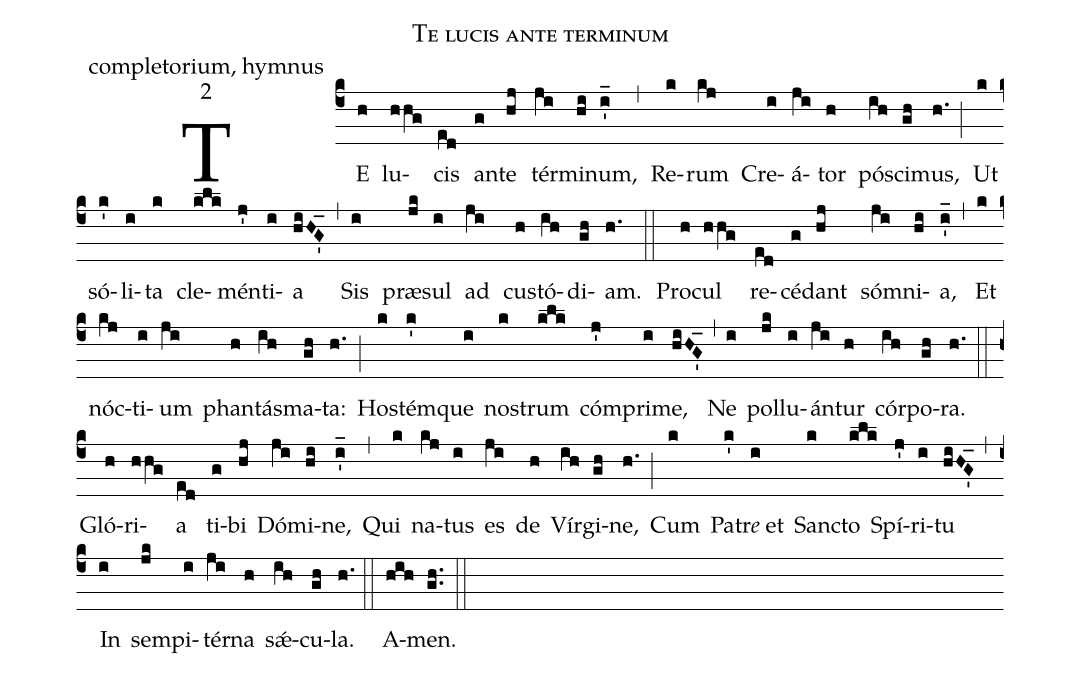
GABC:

name: Te lucis ante terminum;
office-part: completorium, hymnus;
mode: 2;
%%
(c4)
TE(h) lu(hhg)cis(ed) an(g)te(hj) tér(ji)mi(hi)num,(i_') (,)
Re(k)rum(kj) Cre(i)á(ji)tor(h) pós(ih)ci(gh)mus,(h.) (;)
Ut(k) só(k')li(i)ta(k) cle(klk)mén(j')ti(i)a(hiHG_') (,)
Sis(i) præ(jk)sul(i) ad(ji) cus(h)tó(ih)di(gh)am.(h.) (::)

Pro(h)cul(hhg) re(ed)cé(g)dant(hj) sóm(ji)ni(hi)a,(i_') (,)
Et(k) nóc(kj)ti(i)um(ji) phan(h)tás(ih)ma(gh)ta:(h.) (;)
Hos(k)tém(k')que(i) nos(k)trum(klk) cóm(j')pri(i)me,(hiHG_') (,)
Ne(i) pol(jk)lu(i)án(ji)tur(h) cór(ih)po(gh)ra.(h.) (::)

Gló(h)ri(hhg)a(ed) ti(g)bi(hj) Dó(ji)mi(hi)ne,(i_') (,)
Qui(k) na(kj)tus(i) es(ji) de(h) Vír(ih)gi(gh)ne,(h.) (;)
Cum(k) Pat(k')r<i>e</i> et(i) San(k)cto(klk) Spí(j')ri(i)tu(hiHG_') (,)
In(i) sem(jk)pi(i)tér(ji)na(h) sǽ(ih)cu(gh)la.(h.) (::)

A(hih)men.(gh..) (::)
